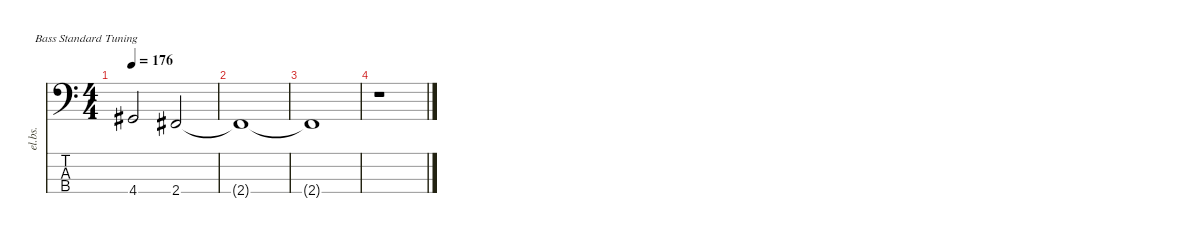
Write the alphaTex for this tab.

\defaultSystemsLayout 4
\hideDynamics
\bracketExtendMode nobrackets
\track ("Electric Bass" "el.bs.") {mute instrument electricbassfinger}
\staff {score tabs}
\tuning (G2 D2 A1 E1)
\ts (4 4)
\tempo 176
\clef f4
\ks c
4.4{acc #}.2{dy mf beam Up} 2.4{acc #}.2{beam Up} |
2.4{t acc #}.1{beam Up} |
2.4{t acc #}.1{beam Up} |
r.1{beam Down}
